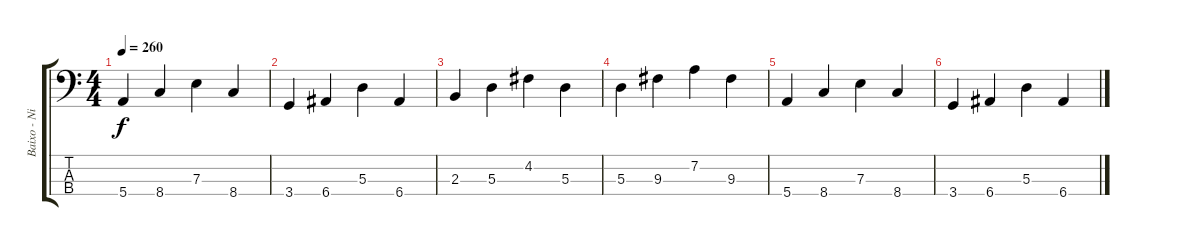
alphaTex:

\track ("Baixo - Nikola" "Baixo - Ni") {instrument electricbasspick}
\staff {score tabs}
\tuning (G2 D2 A1 E1) {hide}
\ts (4 4)
\tempo 260
\clef f4
\ks c
5.4.4{dy f} 8.4.4 7.3.4 8.4.4 |
3.4.4 6.4.4 5.3.4 6.4.4 |
2.3.4 5.3.4 4.2.4 5.3.4 |
5.3.4 9.3.4 7.2.4 9.3.4 |
5.4.4 8.4.4 7.3.4 8.4.4 |
3.4.4 6.4.4 5.3.4 6.4.4
